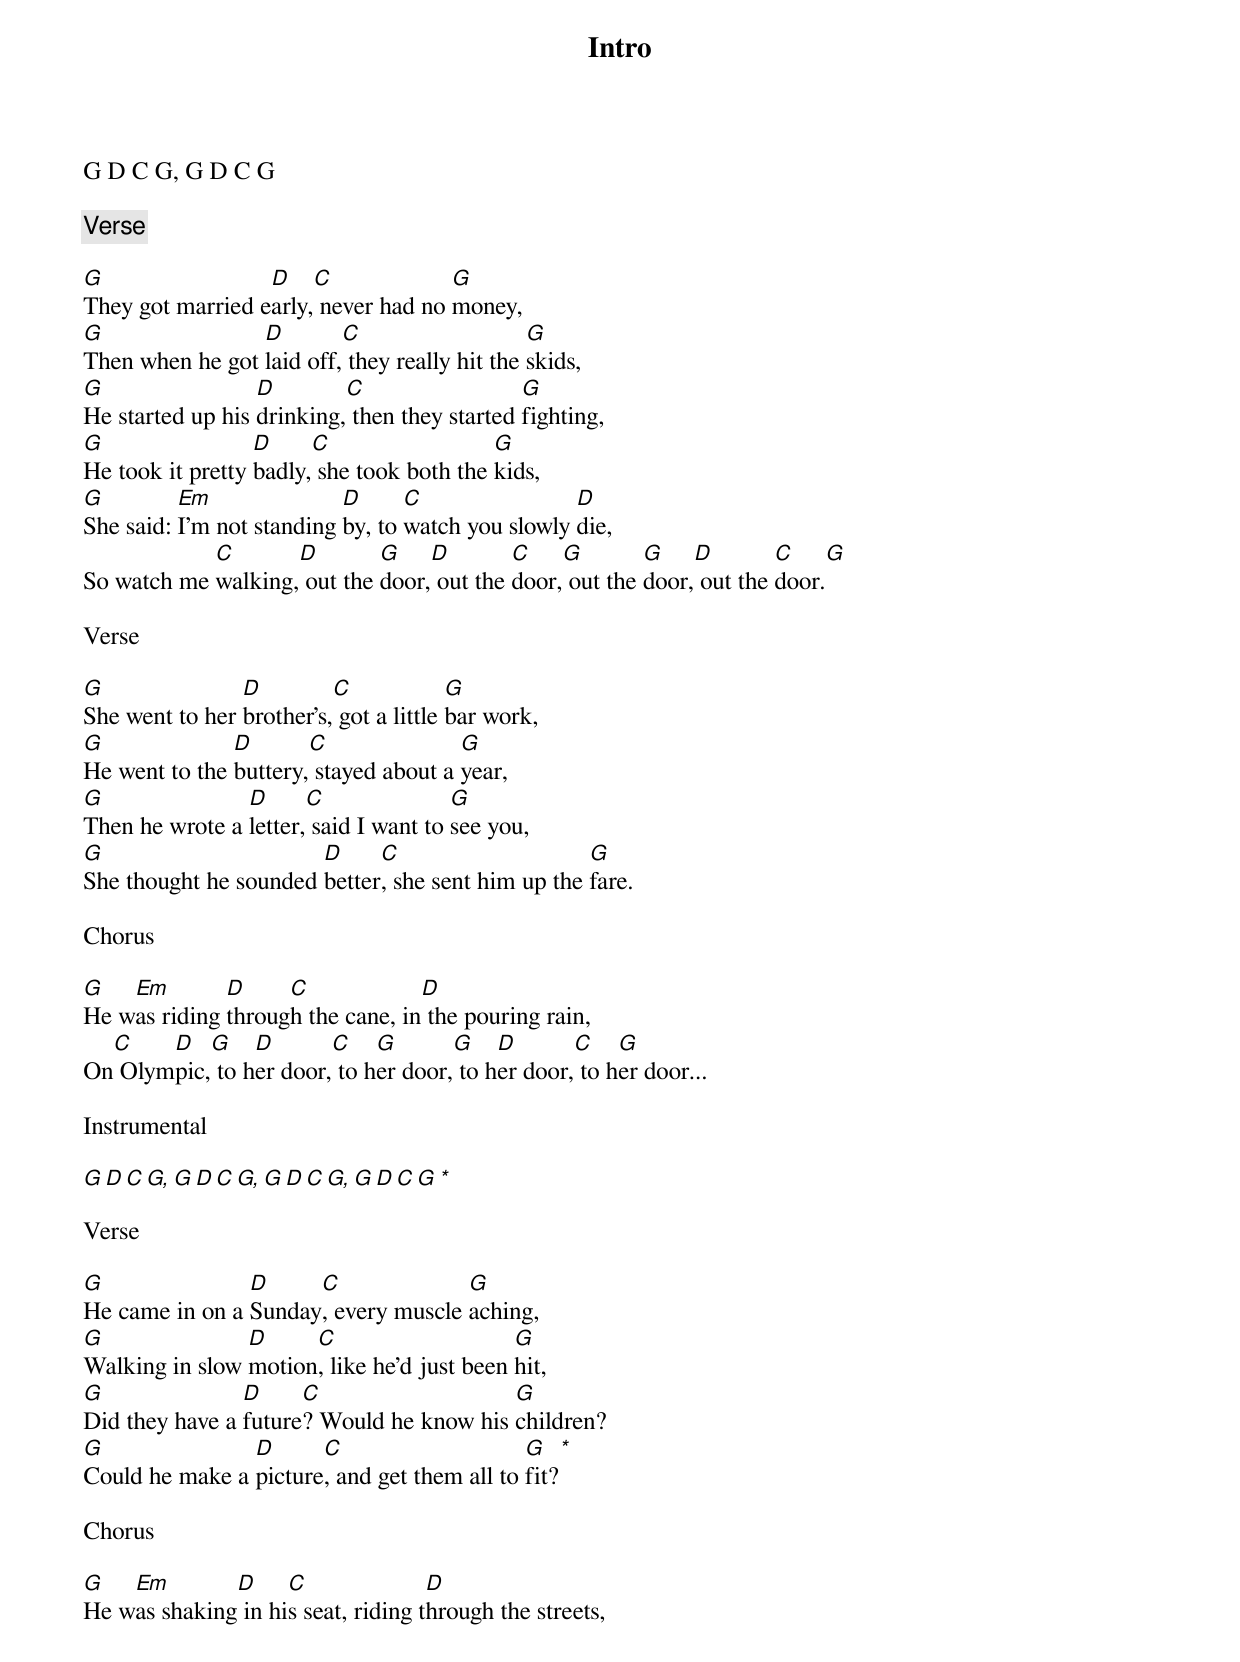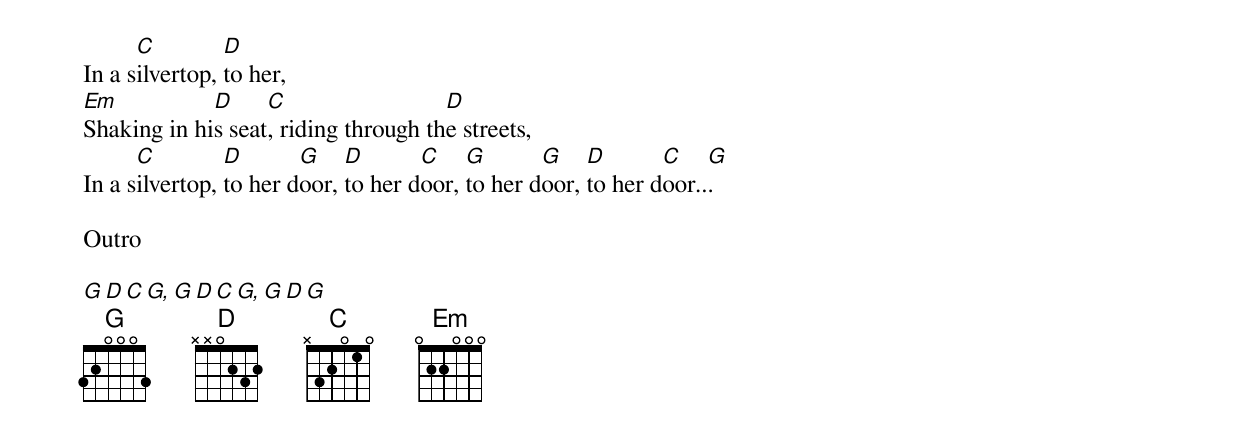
Intro

G D C G, G D C G

Verse

G                 D    C             G
They got married early, never had no money,
G                D        C                    G
Then when he got laid off, they really hit the skids,
G                 D        C                  G
He started up his drinking, then they started fighting,
G                 D     C                  G
He took it pretty badly, she took both the kids,
G         Em               D      C                D
She said: I'm not standing by, to watch you slowly die,
            C       D        G    D        C    G        G    D        C    G
So watch me walking, out the door, out the door, out the door, out the door.

Verse

G               D         C             G
She went to her brother's, got a little bar work,
G              D       C               G
He went to the buttery, stayed about a year,
G               D      C               G
Then he wrote a letter, said I want to see you,
G                      D     C                     G
She thought he sounded better, she sent him up the fare.

Chorus

G   Em        D     C             D
He was riding through the cane, in the pouring rain,
  C    D   G    D       C    G       G    D       C    G
On Olympic, to her door, to her door, to her door, to her door...

Instrumental

G D C G, G D C G, G D C G, G D C G  *<quiet>*

Verse

G               D     C              G
He came in on a Sunday, every muscle aching,
G               D     C                     G
Walking in slow motion, like he'd just been hit,
G               D     C                   G
Did they have a future? Would he know his children?
G               D      C                     G   *<loud>*
Could he make a picture, and get them all to fit?

Chorus

G   Em        D     C               D
He was shaking in his seat, riding through the streets,
      C         D
In a silvertop, to her,
Em           D     C                  D
Shaking in his seat, riding through the streets,
      C         D       G    D       C    G       G    D       C    G
In a silvertop, to her door, to her door, to her door, to her door...

Outro

G D C G, G D C G, G D G
